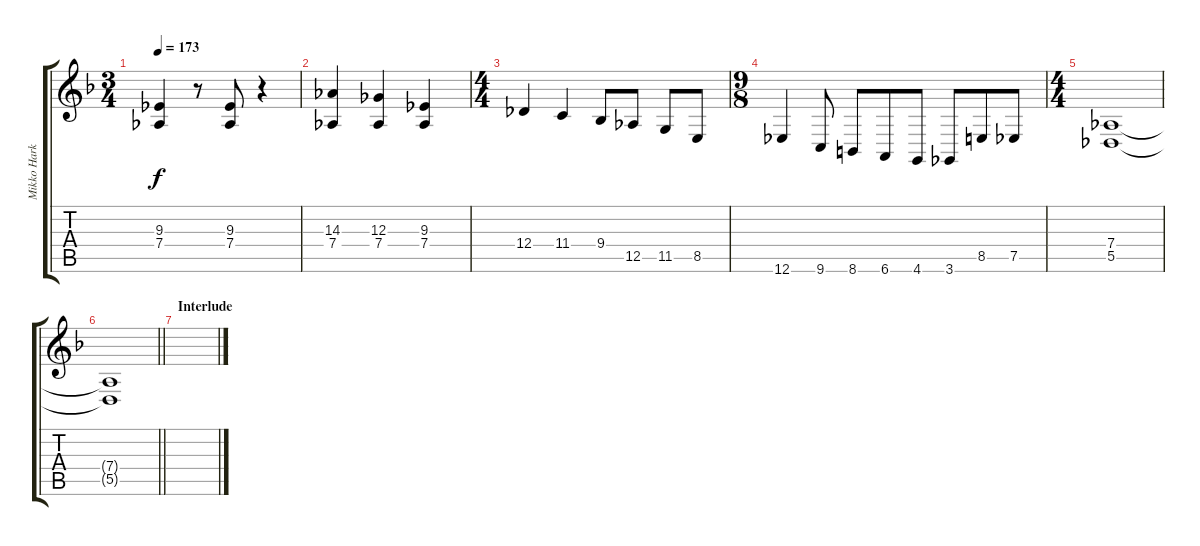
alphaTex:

\track ("Mikko Harkin - Keyboard I (Layer)" "Mikko Hark") {instrument harpsichord}
\staff {score tabs}
\tuning (Eb4 Bb3 Gb3 Db3 Ab2 Eb2) {hide}
\ts (3 4)
\tempo 173
\clef g2
\ks dminor
(9.3 7.4).4{dy f} r.8 (9.3 7.4).8 r.4 |
(14.3 7.4).4 (12.3 7.4).4 (9.3 7.4).4 |
\ts (4 4)
12.4.4 11.4.4 9.4.8 12.5.8 11.5.8 8.5.8 |
\ts (9 8)
12.6.4 9.6.8 8.6.8 6.6.8 4.6.8 3.6.8 8.5.8 7.5.8 |
\ts (4 4)
(7.4 5.5).1 |
\barLineRight lightlight
(7.4{t} 5.5{t}).1 |
\section ("" "Interlude")
